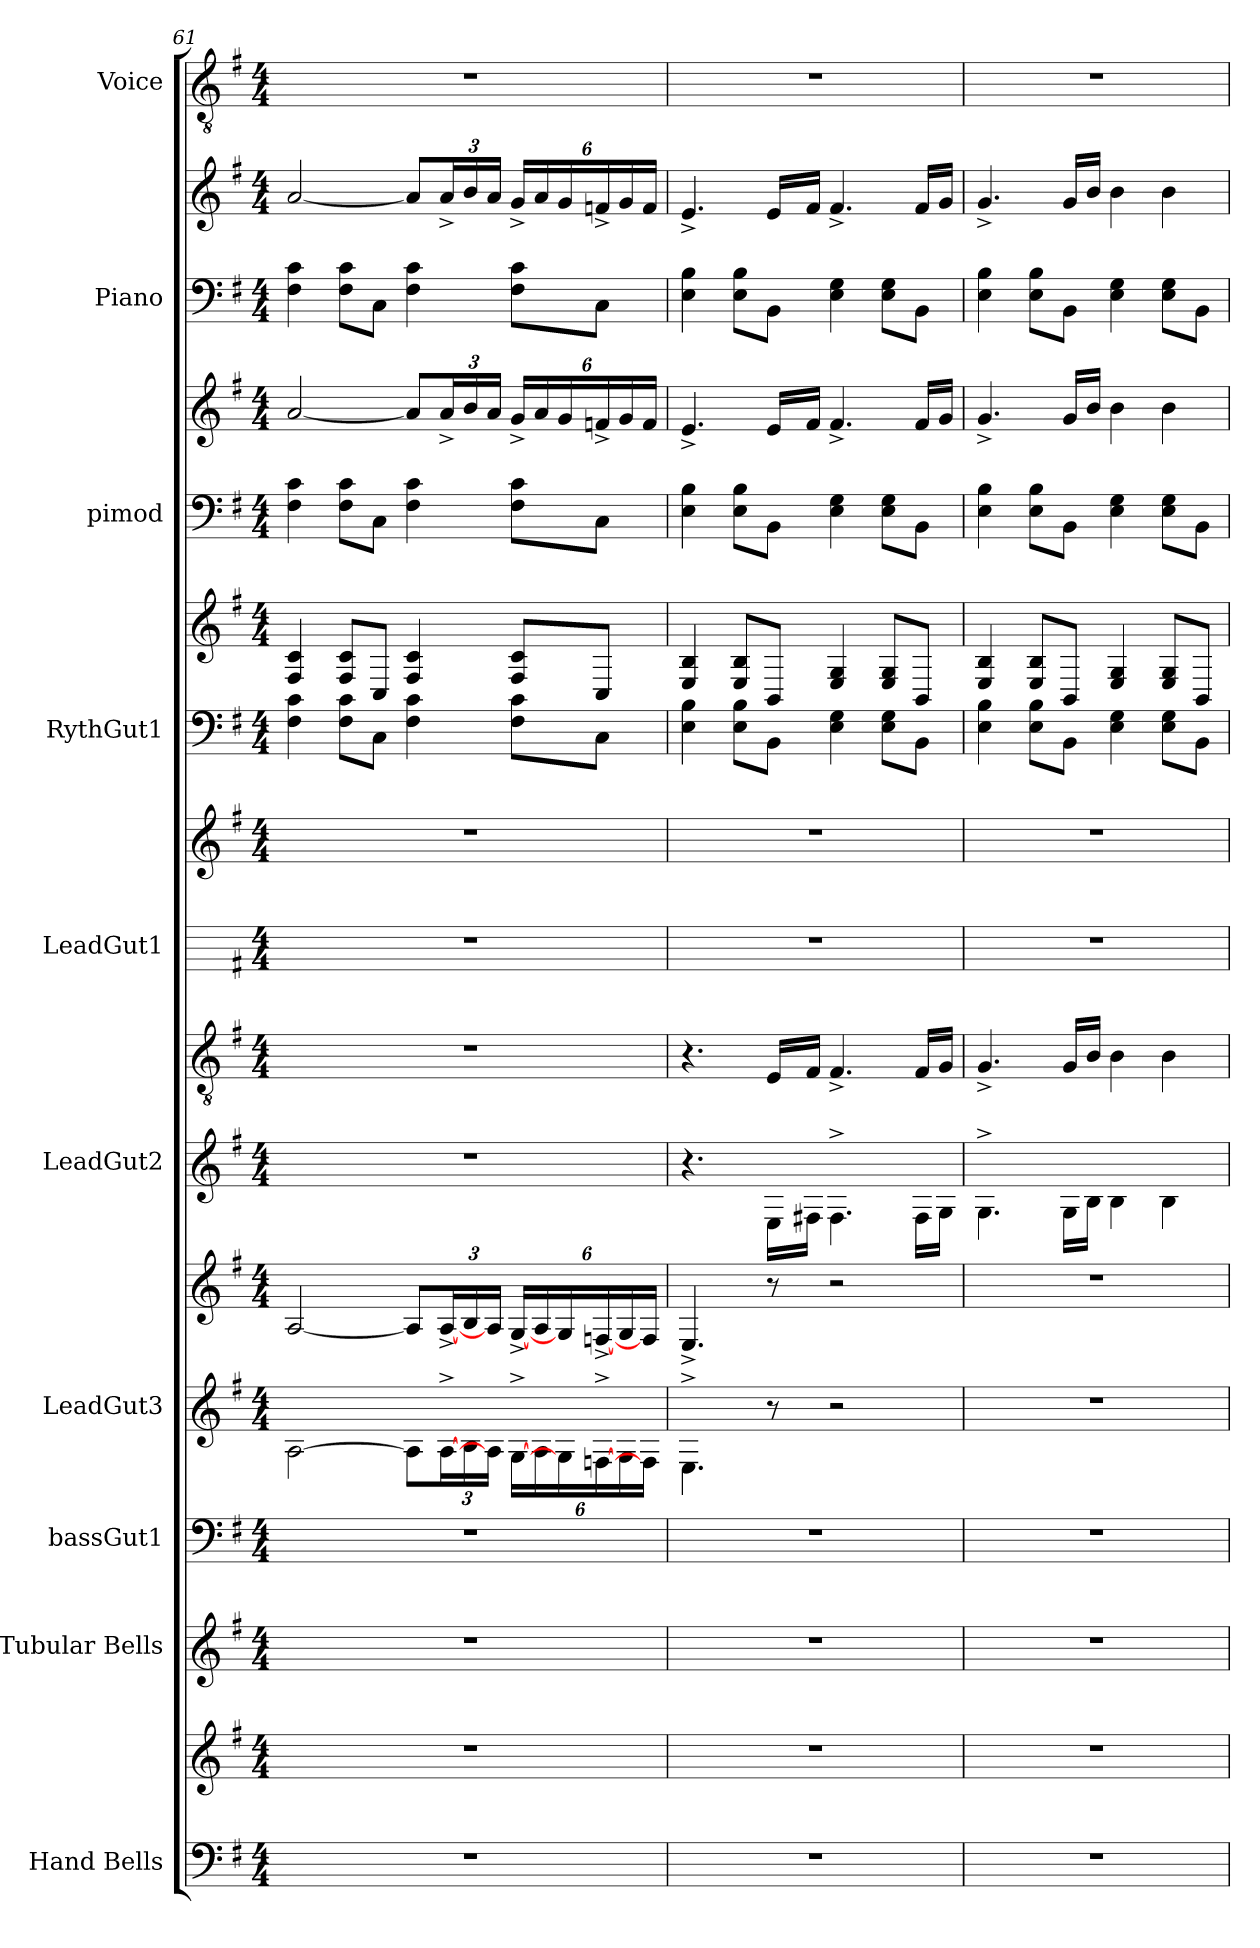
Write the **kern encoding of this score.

**kern	**kern	**kern	**kern	**kern	**kern	**kern	**kern	**kern	**kern	**kern	**kern	**kern	**kern	**kern	**kern	**kern
*part10	*part10	*part9	*part8	*part7	*part7	*part6	*part6	*part5	*part5	*part4	*part4	*part3	*part3	*part2	*part2	*part1
*staff17	*staff16	*staff15	*staff14	*staff13	*staff12	*staff11	*staff10	*staff9	*staff8	*staff7	*staff6	*staff5	*staff4	*staff3	*staff2	*staff1
*I"Hand Bells	*	*I"Tubular Bells	*I"bassGut1	*I"LeadGut3	*	*I"LeadGut2	*	*I"LeadGut1	*	*I"RythGut1	*	*I"pimod	*	*I"Piano	*	*I"Voice
*I'Ha. Be.	*	*I'Tu. Be.	*I'bassGut1	*I'LeadGut3	*	*I'LeadGut2	*	*I'LeadGut1	*	*I'RythGut1	*	*I'pimod	*	*I'Pno.	*	*I'Vo.
*clefF4	*clefG2	*clefG2	*clefF4	*	*clefG2	*	*clefGv2	*	*clefG2	*	*clefG2	*clefF4	*clefG2	*clefF4	*clefG2	*clefGv2
*k[f#]	*k[f#]	*k[f#]	*k[f#]	*k[f#]	*k[f#]	*k[f#]	*k[f#]	*k[f#]	*k[f#]	*k[f#]	*k[f#]	*k[f#]	*k[f#]	*k[f#]	*k[f#]	*k[f#]
*M4/4	*M4/4	*M4/4	*M4/4	*M4/4	*M4/4	*M4/4	*M4/4	*M4/4	*M4/4	*M4/4	*M4/4	*M4/4	*M4/4	*M4/4	*M4/4	*M4/4
=61	=61	=61	=61	=61	=61	=61	=61	=61	=61	=61	=61	=61	=61	=61	=61	=61
1r	1r	1r	1r	[2A\	[2A/	1r	1r	1r	1r	4F#\ 4c\	4F#/ 4c/	4F#\ 4c\	[2a/	4F#\ 4c\	[2a/	1r
.	.	.	.	.	.	.	.	.	.	8F#\ 8c\L	8F#/ 8c/L	8F#\ 8c\L	.	8F#\ 8c\L	.	.
.	.	.	.	.	.	.	.	.	.	8C\J	8C/J	8C\J	.	8C\J	.	.
.	.	.	.	8A\L]	8A/L]	.	.	.	.	4F#\ 4c\	4F#/ 4c/	4F#\ 4c\	8a/L]	4F#\ 4c\	8a/L]	.
*	*	*	*	*Xbrackettup	*Xbrackettup	*	*	*	*	*	*	*	*Xbrackettup	*	*Xbrackettup	*
.	.	.	.	[24A^\L	[24A^/L	.	.	.	.	.	.	.	24a^/L	.	24a^/L	.
.	.	.	.	24B\	24B/	.	.	.	.	.	.	.	24b/	.	24b/	.
.	.	.	.	24A\JJ]	24A/JJ]	.	.	.	.	.	.	.	24a/JJ	.	24a/JJ	.
.	.	.	.	[24G^\LL	[24G^/LL	.	.	.	.	8F#\ 8c\L	8F#/ 8c/L	8F#\ 8c\L	24g^/LL	8F#\ 8c\L	24g^/LL	.
.	.	.	.	24A\	24A/	.	.	.	.	.	.	.	24a/	.	24a/	.
.	.	.	.	24G\]	24G/]	.	.	.	.	.	.	.	24g/	.	24g/	.
.	.	.	.	[24Fn^\	[24Fn^/	.	.	.	.	8C\J	8C/J	8C\J	24fn^/	8C\J	24fn^/	.
.	.	.	.	24G\	24G/	.	.	.	.	.	.	.	24g/	.	24g/	.
.	.	.	.	24F\JJ]	24F/JJ]	.	.	.	.	.	.	.	24f/JJ	.	24f/JJ	.
=62	=62	=62	=62	=62	=62	=62	=62	=62	=62	=62	=62	=62	=62	=62	=62	=62
1r	1r	1r	1r	4.E^\	4.E^/	4.r	4.r	1r	1r	4E\ 4B\	4E/ 4B/	4E\ 4B\	4.e^/	4E\ 4B\	4.e^/	1r
.	.	.	.	.	.	.	.	.	.	8E\ 8B\L	8E/ 8B/L	8E\ 8B\L	.	8E\ 8B\L	.	.
.	.	.	.	8r	8r	16E\LL	16E/LL	.	.	8BB\J	8BB/J	8BB\J	16e/LL	8BB\J	16e/LL	.
.	.	.	.	.	.	16F#X\JJ	16F#i/JJ	.	.	.	.	.	16f#/JJ	.	16f#/JJ	.
.	.	.	.	2r	2r	4.F#^\	4.F#^/	.	.	4E\ 4G\	4E/ 4G/	4E\ 4G\	4.f#^/	4E\ 4G\	4.f#^/	.
.	.	.	.	.	.	.	.	.	.	8E\ 8G\L	8E/ 8G/L	8E\ 8G\L	.	8E\ 8G\L	.	.
.	.	.	.	.	.	16F#\LL	16F#/LL	.	.	8BB\J	8BB/J	8BB\J	16f#/LL	8BB\J	16f#/LL	.
.	.	.	.	.	.	16G\JJ	16G/JJ	.	.	.	.	.	16g/JJ	.	16g/JJ	.
=63	=63	=63	=63	=63	=63	=63	=63	=63	=63	=63	=63	=63	=63	=63	=63	=63
1r	1r	1r	1r	1r	1r	4.G^\	4.G^/	1r	1r	4E\ 4B\	4E/ 4B/	4E\ 4B\	4.g^/	4E\ 4B\	4.g^/	1r
.	.	.	.	.	.	.	.	.	.	8E\ 8B\L	8E/ 8B/L	8E\ 8B\L	.	8E\ 8B\L	.	.
.	.	.	.	.	.	16G\LL	16G/LL	.	.	8BB\J	8BB/J	8BB\J	16g/LL	8BB\J	16g/LL	.
.	.	.	.	.	.	16B\JJ	16B/JJ	.	.	.	.	.	16b/JJ	.	16b/JJ	.
.	.	.	.	.	.	4B\	4B\	.	.	4E\ 4G\	4E/ 4G/	4E\ 4G\	4b\	4E\ 4G\	4b\	.
.	.	.	.	.	.	4B\	4B\	.	.	8E\ 8G\L	8E/ 8G/L	8E\ 8G\L	4b\	8E\ 8G\L	4b\	.
.	.	.	.	.	.	.	.	.	.	8BB\J	8BB/J	8BB\J	.	8BB\J	.	.
=	=	=	=	=	=	=	=	=	=	=	=	=	=	=	=	=
*-	*-	*-	*-	*-	*-	*-	*-	*-	*-	*-	*-	*-	*-	*-	*-	*-
